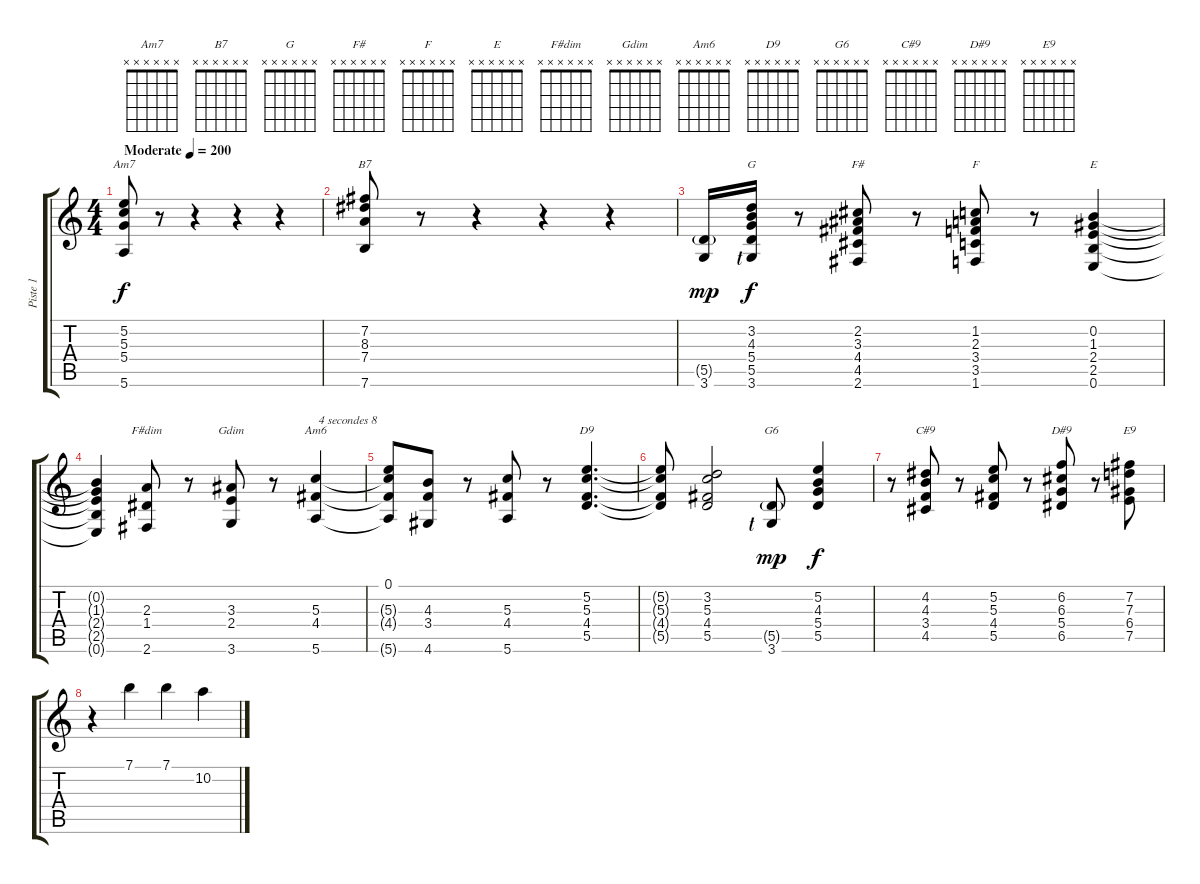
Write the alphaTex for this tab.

\track ("Piste 1" "Piste 1") {instrument acousticguitarsteel}
\staff {score tabs}
\tuning (E4 B3 G3 D3 A2 E2) {hide}
\chord ("Am7" x x x x x x)
\chord ("B7" x x x x x x)
\chord ("G" x x x x x x)
\chord ("F#" x x x x x x)
\chord ("F" x x x x x x)
\chord ("E" x x x x x x)
\chord ("F#dim" x x x x x x)
\chord ("Gdim" x x x x x x)
\chord ("Am6" x x x x x x)
\chord ("D9" x x x x x x)
\chord ("G6" x x x x x x)
\chord ("C#9" x x x x x x)
\chord ("D#9" x x x x x x)
\chord ("E9" x x x x x x)
\ts (4 4)
\tempo (200 "Moderate")
\clef g2
\ks c
(5.2 5.3 5.4 5.6).8{ch "Am7" dy f instrument acousticguitarsteel} r.8 r.4 r.4 r.4 |
(7.2 8.3 7.4 7.6).8{ch "B7"} r.8 r.4 r.4 r.4 |
(5.5{g} 3.6).16{dy mp} (3.2 4.3 5.4 5.5 3.6{lf 1}).16{ch "G" dy f} r.8 (2.2 3.3 4.4 4.5 2.6).8{ch "F#"} r.8 (1.2 2.3 3.4 3.5 1.6).8{ch "F"} r.8 (0.2 1.3 2.4 2.5 0.6).4{ch "E"} |
(0.2{t} 1.3{t} 2.4{t} 2.5{t} 0.6{t}).4 (2.3 1.4 2.6).8{ch "F#dim"} r.8 (3.3 2.4 3.6).8{ch "Gdim"} r.8 (5.3 4.4 5.6).4{ch "Am6" txt " 4 secondes 8"} |
(0.1 5.3{t} 4.4{t} 5.6{t}).8 (4.3 3.4 4.6).8 r.8 (5.3 4.4 5.6).8 r.8 (5.2 5.3 4.4 5.5).4{d ch "D9"} |
(5.2{t} 5.3{t} 4.4{t} 5.5{t}).8 (3.2 5.3 4.4 5.5).2 (5.5{g} 3.6{lf 1}).8{ch "G6" dy mp} (5.2 4.3 5.4 5.5).4{dy f} |
r.8 (4.2 4.3 3.4 4.5).8{ch "C#9"} r.8 (5.2 5.3 4.4 5.5).8 r.8 (6.2 6.3 5.4 6.5).8{ch "D#9"} r.8 (7.2 7.3 6.4 7.5).8{ch "E9"} |
r.4 7.1.4 7.1.4 10.2.4
